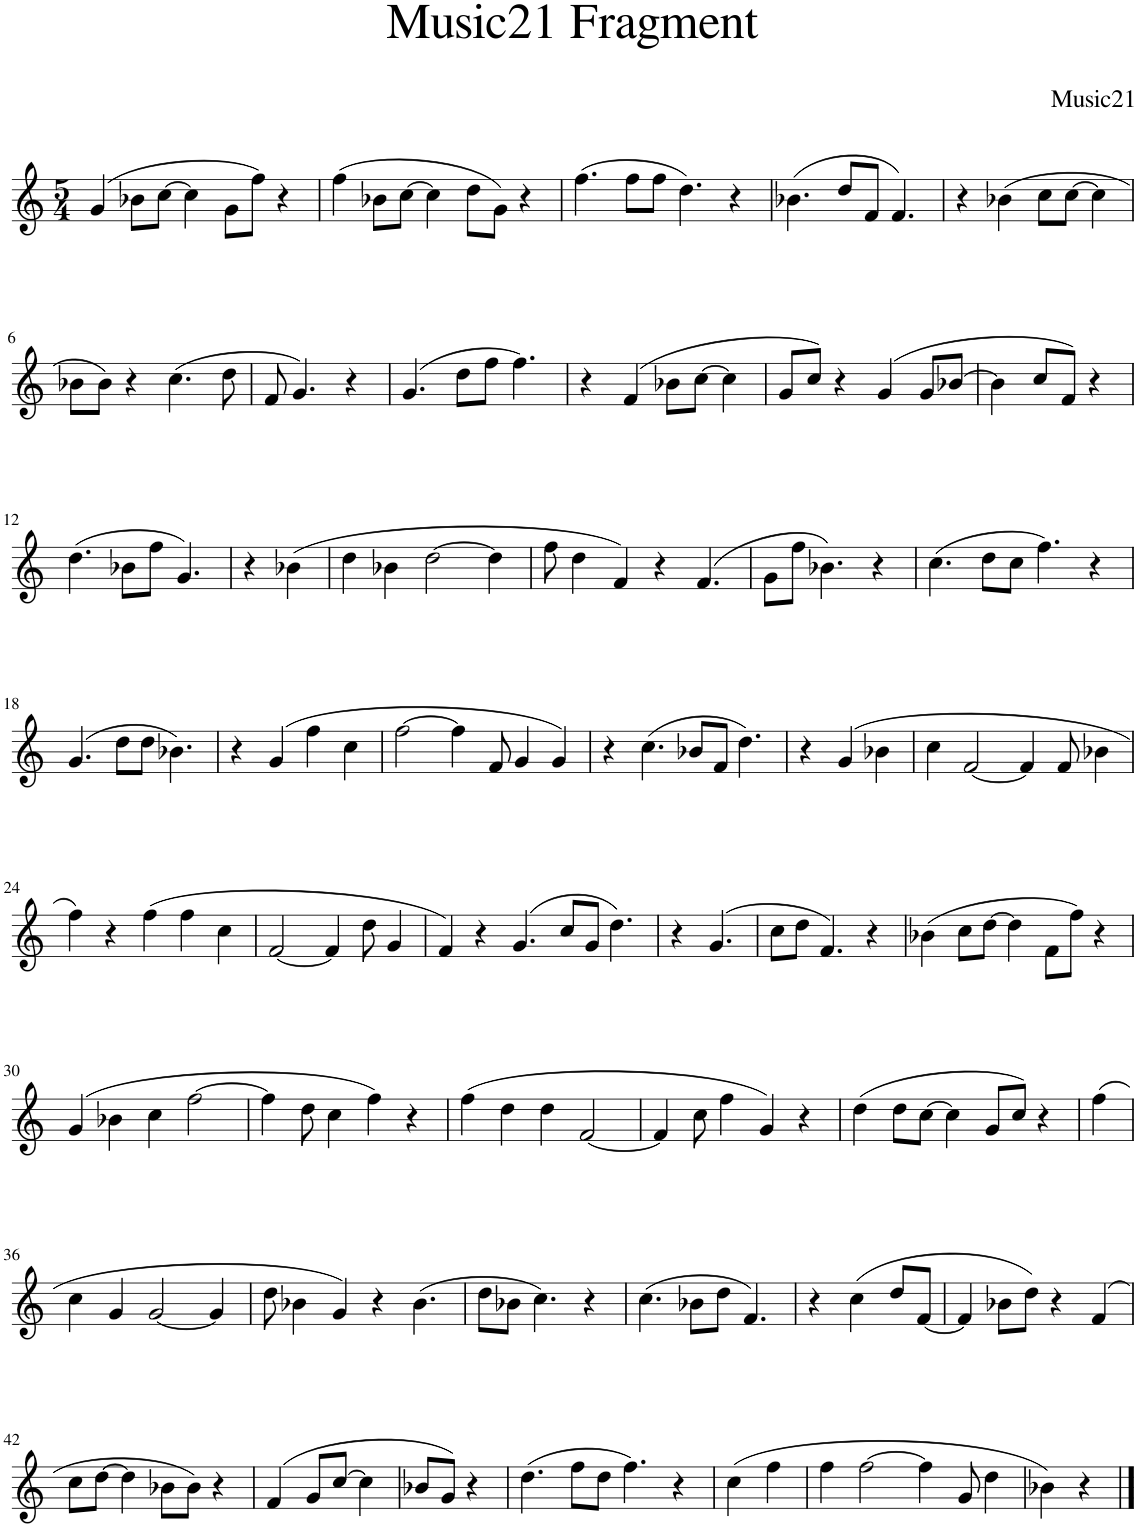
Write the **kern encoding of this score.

**kern
*part1
*staff1
*I"Piano
*I'Pno
*clefG2
*k[]
*M5/4
=1
(4g/
8b-X\L
[8cc\J
4cc\]
8g\L
8ff\J)
4r
=2
(4ff\
8b-X\L
[8cc\J
4cc\]
8dd\L
8g\J)
4r
=3
(4.ff\
8ff\L
8ff\J
4.dd\)
4r
=4
(4.b-X\
8dd/L
8f/J
4.f/)
=5
4r
(4b-X\
8cc\L
[8cc\J
4cc\]
!!LO:LB:g=z
=6
8b-X\L
8b-\J)
4r
(4.cc\
8dd\
=7
8f/
4.g/)
4r
=8
(4.g/
8dd\L
8ff\J
4.ff\)
=9
4r
(4f/
8b-X\L
[8cc\J
4cc\]
=10
8g/L
8cc/J)
4r
(4g/
8g/L
[8b-X/J
=11
4b-\]
8cc/L
8f/J)
4r
!!LO:LB:g=z
=12
(4.dd\
8b-X\L
8ff\J
4.g/)
=13
4r
(4b-X\
=14
4dd\
4b-X\
[2dd\
4dd\]
=15
8ff\
4dd\
4f/)
4r
(4.f/
=16
8g\L
8ff\J
4.b-X\)
4r
=17
(4.cc\
8dd\L
8cc\J
4.ff\)
4r
!!LO:LB:g=z
=18
(4.g/
8dd\L
8dd\J
4.b-X\)
=19
4r
(4g/
4ff\
4cc\
=20
[2ff\
4ff\]
8f/
4g/
[8g/)
=21
4r
8g/]
(4.cc\
8b-X/L
8f/J
4.dd\)
=22
4r
(4g/
4b-X\
=23
4cc\
[2f/
4f/]
8f/
[8b-X\
!!LO:LB:g=z
=24
4ff\)
8b-\]
4r
(4ff\
4ff\
4cc\
=25
[2f/
4f/]
8dd\
4g/
=26
4f/)
4r
(4.g/
8cc/L
8g/J
[8dd\)
=27
4r
4dd\]
(4.g/
=28
8cc\L
8dd\J
4.f/)
4r
=29
(4b-X\
8cc\L
[8dd\J
4dd\]
8f\L
8ff\J)
4r
!!LO:LB:g=z
=30
(4g/
4b-X\
4cc\
[2ff\
=31
4ff\]
8dd\
4cc\
4ff\)
4r
=32
(4ff\
4dd\
4dd\
[2f/
=33
4f/]
8cc\
4ff\
4g/)
4r
=34
(4dd\
8dd\L
[8cc\J
4cc\]
8g/L
8cc/J)
4r
=35
(4ff\
!!LO:LB:g=z
=36
4cc\
4g/
[2g/
4g/]
=37
8dd\
4b-X\
4g/)
4r
(4.b-\
=38
8dd\L
8b-X\J
4.cc\)
4r
=39
(4.cc\
8b-X\L
8dd\J
4.f/)
=40
4r
(4cc\
8dd/L
[8f/J
=41
4f/]
8b-X\L
8dd\J)
4r
(4f/
!!LO:LB:g=z
=42
8cc\L
[8dd\J
4dd\]
8b-X\L
8b-\J)
4r
=43
(4f/
8g/L
[8cc/J
4cc\]
=44
8b-X/L
8g/J)
4r
=45
(4.dd\
8ff\L
8dd\J
4.ff\)
4r
=46
(4cc\
4ff\
=47
4ff\
[2ff\
4ff\]
8g/
[8dd\
=48
4b-X\)
8dd\]
4r
==
*-
